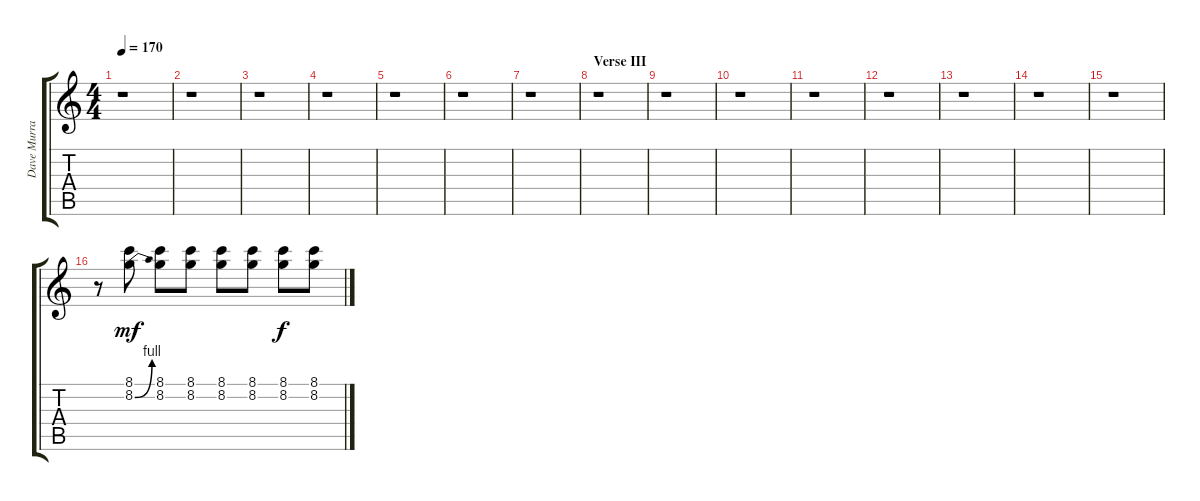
\track ("Dave Murray" "Dave Murra") {instrument overdrivenguitar}
\staff {score tabs}
\tuning (E4 B3 G3 D3 A2 E2) {hide}
\ts (4 4)
\tempo 170
\clef g2
\ks c
r.1{dy f} |
r.1 |
r.1 |
r.1 |
r.1 |
r.1 |
r.1 |
\section ("" "Verse III")
r.1 |
r.1 |
r.1 |
r.1 |
r.1 |
r.1 |
r.1 |
r.1 |
r.8 (8.1 8.2{be (bend 0 0 60 4)}).8{dy mf} (8.1 8.2).8 (8.1 8.2).8 (8.1 8.2).8 (8.1 8.2).8 (8.1 8.2).8{dy f} (8.1 8.2).8
